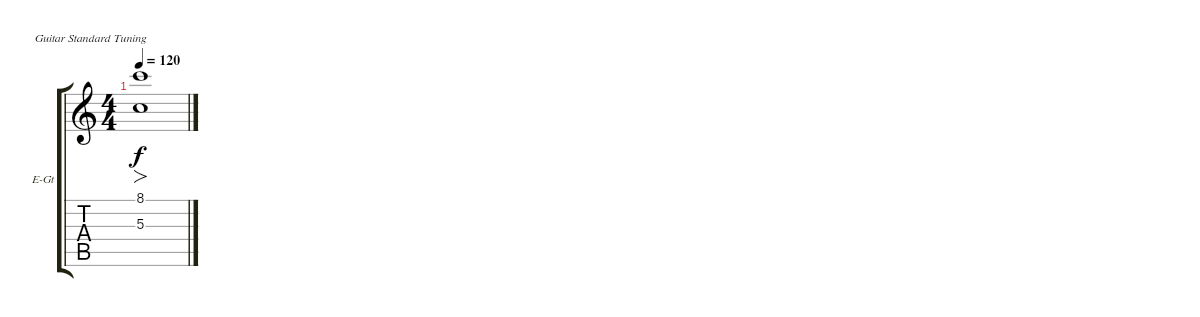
\defaultSystemsLayout 4
\bracketExtendMode groupsimilarinstruments
\firstSystemTrackNameOrientation horizontal
\otherSystemsTrackNameOrientation horizontal
\track ("Electric Guitar" "E-Gt") {instrument distortionguitar}
\staff {score tabs}
\tuning (E4 B3 G3 D3 A2 E2)
\ts (4 4)
\tempo 120
\clef g2
\ks c
(8.1 5.3).1{fo dy f}
